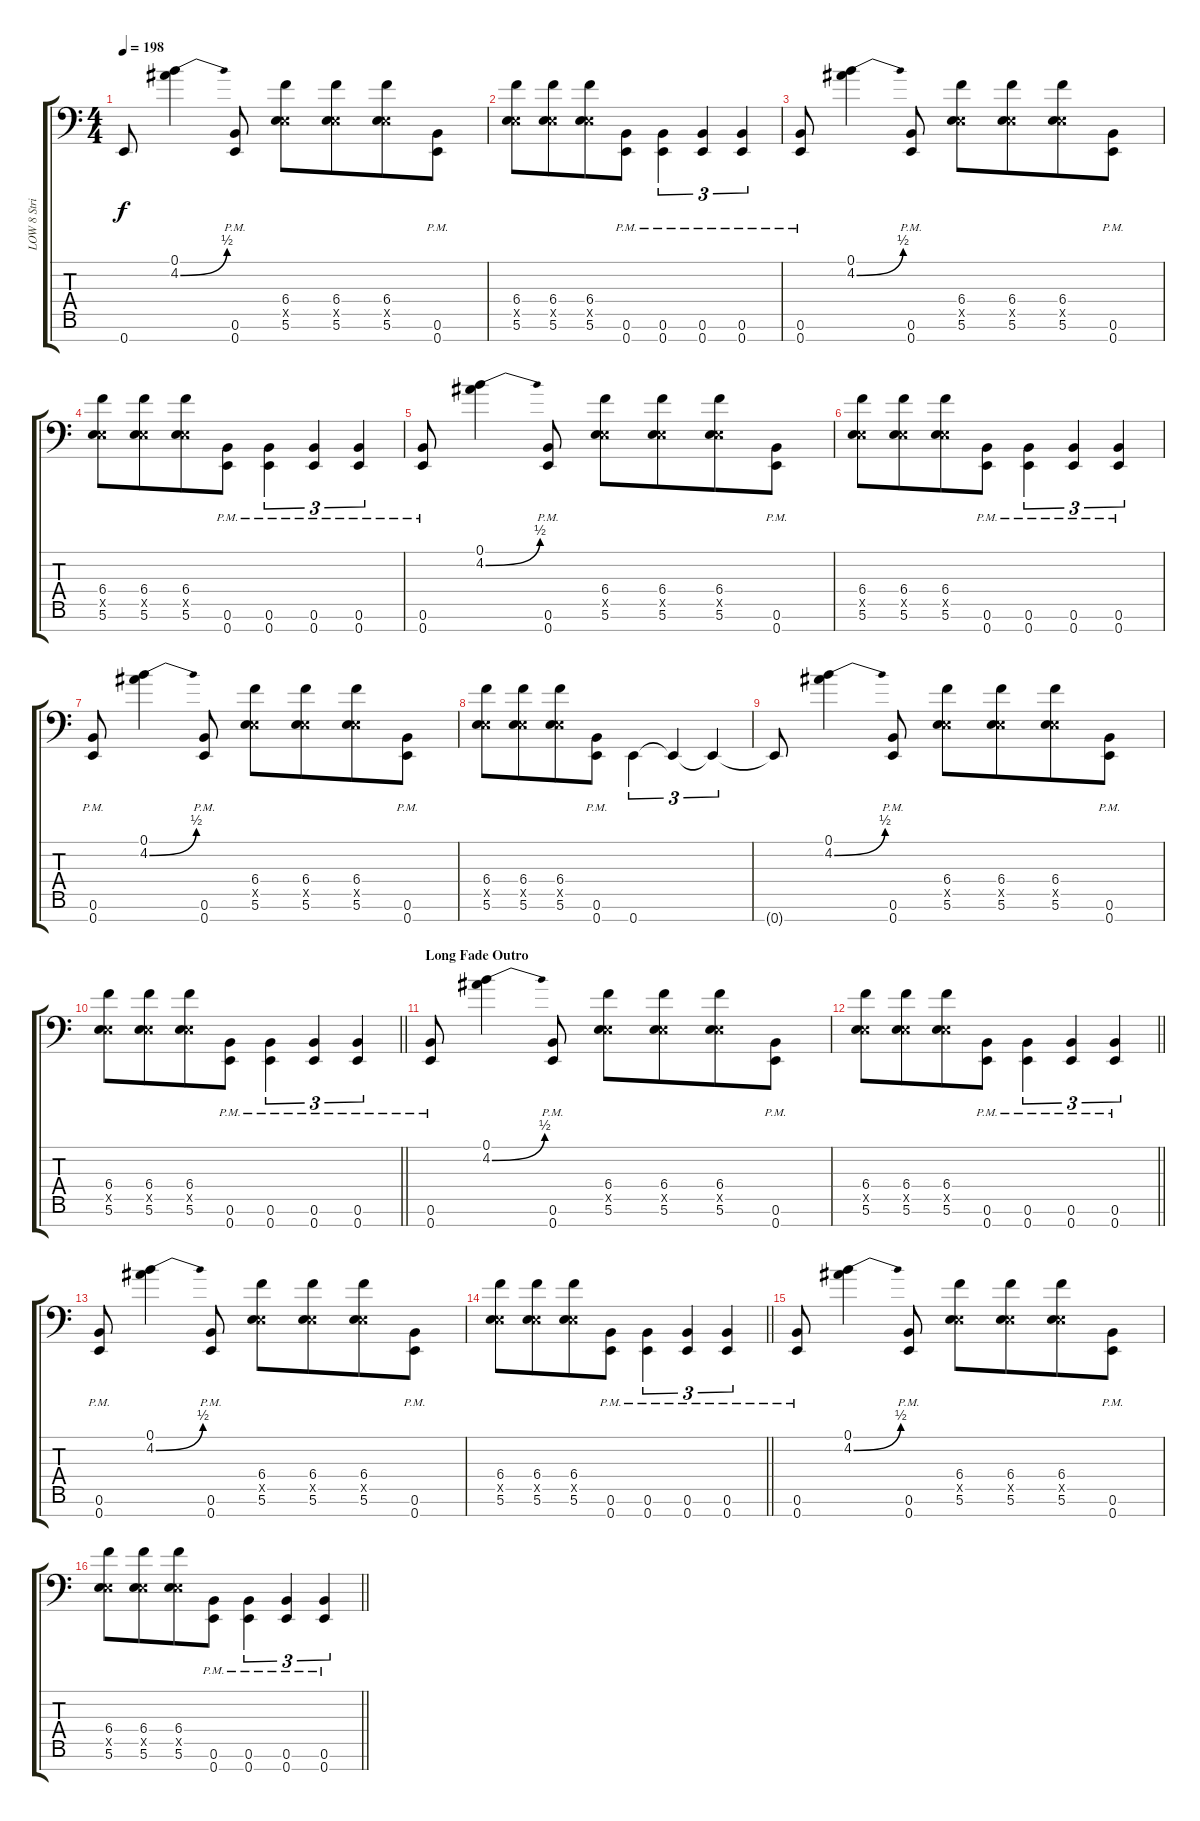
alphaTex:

\track ("LOW 8 String LEFT" "LOW 8 Stri") {instrument electricguitarclean}
\staff {score tabs}
\tuning (B3 Gb3 E3 B2 E2 B1 E1) {hide}
\ts (4 4)
\tempo 198
\clef f4
\ks c
0.7{t}.8{dy f} (0.1 4.2{be (bend 0 0 60 2)}).4 (0.6{pm} 0.7{pm}).8 (6.4 0.5{x} 5.6).8 (6.4 0.5{x} 5.6).8{beam merge} (6.4 0.5{x} 5.6).8 (0.6{pm} 0.7{pm}).8 |
(6.4 0.5{x} 5.6).8 (6.4 0.5{x} 5.6).8{beam merge} (6.4 0.5{x} 5.6).8{beam merge} (0.6{pm} 0.7{pm}).8{beam merge} (0.6{pm} 0.7{pm}).4{tu (3 2)} (0.6{pm} 0.7{pm}).4{tu (3 2)} (0.6{pm} 0.7{pm}).4{tu (3 2)} |
(0.6{pm} 0.7{pm}).8 (0.1 4.2{be (bend 0 0 60 2)}).4 (0.6{pm} 0.7{pm}).8 (6.4 0.5{x} 5.6).8 (6.4 0.5{x} 5.6).8{beam merge} (6.4 0.5{x} 5.6).8 (0.6{pm} 0.7{pm}).8 |
(6.4 0.5{x} 5.6).8 (6.4 0.5{x} 5.6).8{beam merge} (6.4 0.5{x} 5.6).8{beam merge} (0.6{pm} 0.7{pm}).8{beam merge} (0.6{pm} 0.7{pm}).4{tu (3 2)} (0.6{pm} 0.7{pm}).4{tu (3 2)} (0.6{pm} 0.7{pm}).4{tu (3 2)} |
(0.6{pm} 0.7{pm}).8 (0.1 4.2{be (bend 0 0 60 2)}).4 (0.6{pm} 0.7{pm}).8 (6.4 0.5{x} 5.6).8 (6.4 0.5{x} 5.6).8{beam merge} (6.4 0.5{x} 5.6).8 (0.6{pm} 0.7{pm}).8 |
(6.4 0.5{x} 5.6).8 (6.4 0.5{x} 5.6).8{beam merge} (6.4 0.5{x} 5.6).8{beam merge} (0.6{pm} 0.7{pm}).8{beam merge} (0.6{pm} 0.7{pm}).4{tu (3 2)} (0.6{pm} 0.7{pm}).4{tu (3 2)} (0.6{pm} 0.7{pm}).4{tu (3 2)} |
(0.6{pm} 0.7{pm}).8 (0.1 4.2{be (bend 0 0 60 2)}).4 (0.6{pm} 0.7{pm}).8 (6.4 0.5{x} 5.6).8 (6.4 0.5{x} 5.6).8{beam merge} (6.4 0.5{x} 5.6).8 (0.6{pm} 0.7{pm}).8 |
(6.4 0.5{x} 5.6).8 (6.4 0.5{x} 5.6).8{beam merge} (6.4 0.5{x} 5.6).8{beam merge} (0.6{pm} 0.7{pm}).8{beam merge} 0.7.4{tu (3 2)} 0.7{t}.4{tu (3 2)} 0.7{t}.4{tu (3 2)} |
0.7{t}.8 (0.1 4.2{be (bend 0 0 60 2)}).4 (0.6{pm} 0.7{pm}).8 (6.4 0.5{x} 5.6).8 (6.4 0.5{x} 5.6).8{beam merge} (6.4 0.5{x} 5.6).8 (0.6{pm} 0.7{pm}).8 |
\barLineRight lightlight
(6.4 0.5{x} 5.6).8 (6.4 0.5{x} 5.6).8{beam merge} (6.4 0.5{x} 5.6).8{beam merge} (0.6{pm} 0.7{pm}).8{beam merge} (0.6{pm} 0.7{pm}).4{tu (3 2)} (0.6{pm} 0.7{pm}).4{tu (3 2)} (0.6{pm} 0.7{pm}).4{tu (3 2)} |
\section ("" "Long Fade Outro")
(0.6{pm} 0.7{pm}).8 (0.1 4.2{be (bend 0 0 60 2)}).4 (0.6{pm} 0.7{pm}).8 (6.4 0.5{x} 5.6).8 (6.4 0.5{x} 5.6).8{beam merge} (6.4 0.5{x} 5.6).8 (0.6{pm} 0.7{pm}).8 |
\barLineRight lightlight
(6.4 0.5{x} 5.6).8 (6.4 0.5{x} 5.6).8{beam merge} (6.4 0.5{x} 5.6).8{beam merge} (0.6{pm} 0.7{pm}).8{beam merge} (0.6{pm} 0.7{pm}).4{tu (3 2)} (0.6{pm} 0.7{pm}).4{tu (3 2)} (0.6{pm} 0.7{pm}).4{tu (3 2)} |
(0.6{pm} 0.7{pm}).8 (0.1 4.2{be (bend 0 0 60 2)}).4 (0.6{pm} 0.7{pm}).8 (6.4 0.5{x} 5.6).8 (6.4 0.5{x} 5.6).8{beam merge} (6.4 0.5{x} 5.6).8 (0.6{pm} 0.7{pm}).8 |
\barLineRight lightlight
(6.4 0.5{x} 5.6).8 (6.4 0.5{x} 5.6).8{beam merge} (6.4 0.5{x} 5.6).8{beam merge} (0.6{pm} 0.7{pm}).8{beam merge} (0.6{pm} 0.7{pm}).4{tu (3 2)} (0.6{pm} 0.7{pm}).4{tu (3 2)} (0.6{pm} 0.7{pm}).4{tu (3 2)} |
(0.6{pm} 0.7{pm}).8 (0.1 4.2{be (bend 0 0 60 2)}).4 (0.6{pm} 0.7{pm}).8 (6.4 0.5{x} 5.6).8 (6.4 0.5{x} 5.6).8{beam merge} (6.4 0.5{x} 5.6).8 (0.6{pm} 0.7{pm}).8 |
\barLineRight lightlight
(6.4 0.5{x} 5.6).8 (6.4 0.5{x} 5.6).8{beam merge} (6.4 0.5{x} 5.6).8{beam merge} (0.6{pm} 0.7{pm}).8{beam merge} (0.6{pm} 0.7{pm}).4{tu (3 2)} (0.6{pm} 0.7{pm}).4{tu (3 2)} (0.6{pm} 0.7{pm}).4{tu (3 2)}
